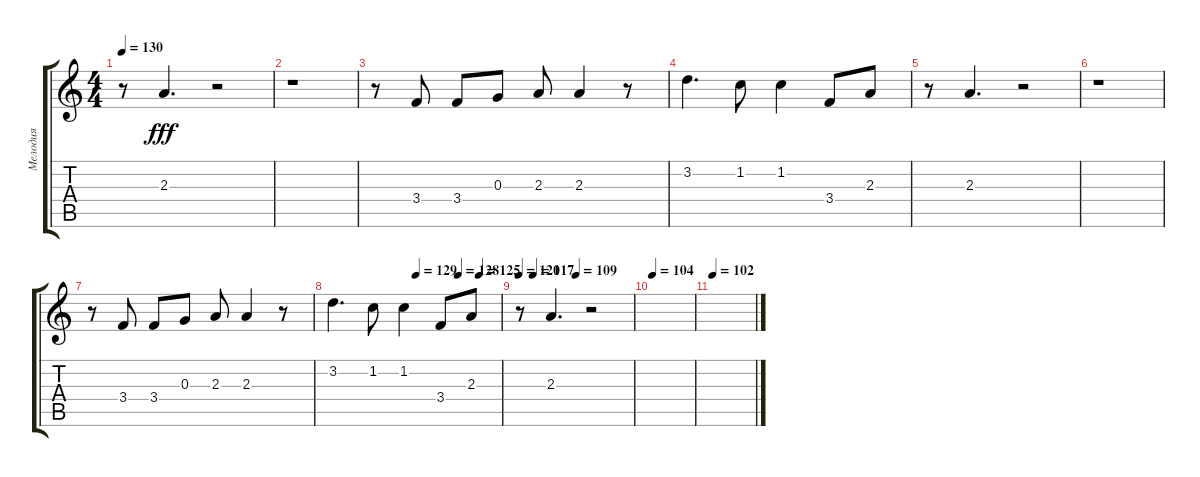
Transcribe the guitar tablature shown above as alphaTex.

\track ("Мелодия" "Мелодия") {instrument electricguitarmuted}
\staff {score tabs}
\tuning (E4 B3 G3 D3 A2 E2) {hide}
\ts (4 4)
\tempo 130
\clef g2
\ks c
r.8{dy fff} 2.3.4{d} r.2 |
r.1 |
r.8 3.4.8 3.4.8 0.3.8 2.3.8 2.3.4 r.8 |
3.2.4{d} 1.2.8 1.2.4 3.4.8 2.3.8 |
r.8 2.3.4{d} r.2 |
r.1 |
r.8 3.4.8 3.4.8 0.3.8 2.3.8 2.3.4 r.8 |
\tempo (129 0.5)
\tempo (128 0.75)
\tempo (125 0.875)
3.2.4{d} 1.2.8 1.2.4 3.4.8 2.3.8 |
\tempo 120
\tempo (117 0.125)
\tempo (109 0.5)
r.8 2.3.4{d} r.2 |
\tempo 104
|
\tempo 102
